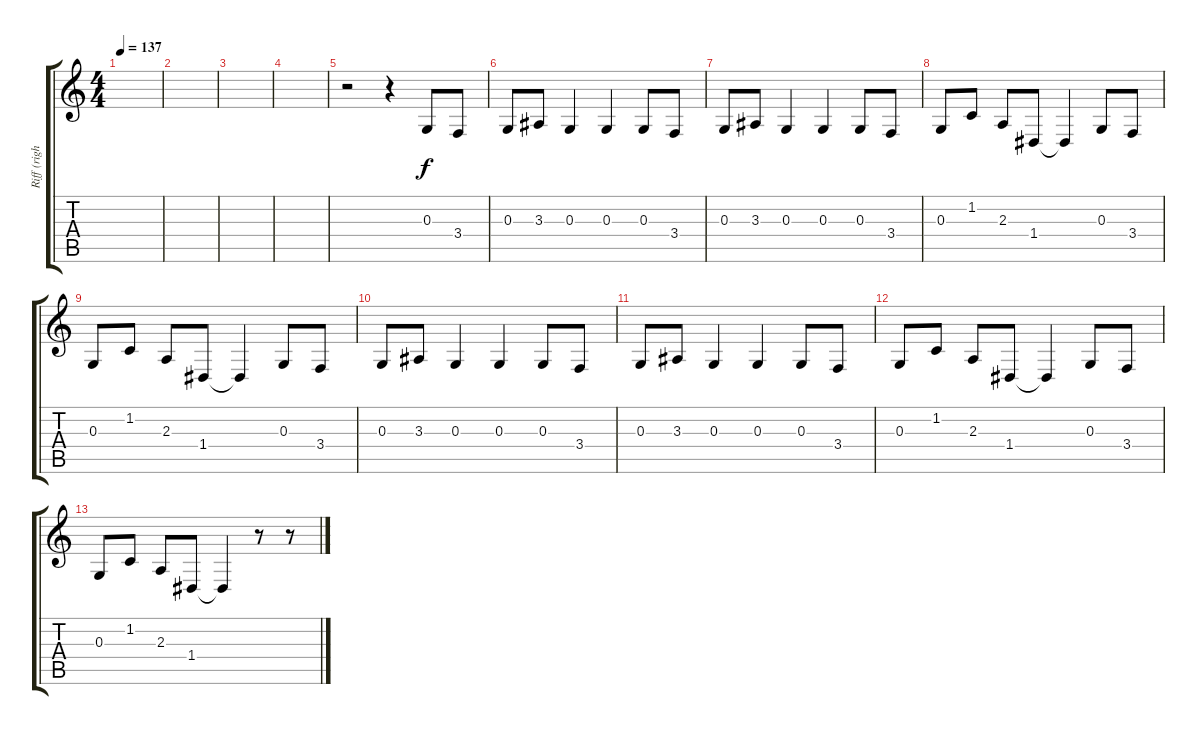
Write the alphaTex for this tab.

\track ("Riff (right)" "Riff (righ") {instrument lead5charang}
\staff {score tabs}
\tuning (E4 B3 G3 D3 A2 E2) {hide}
\ts (4 4)
\tempo 137
\clef g2
\ks c
|
|
|
|
r.2 r.4 0.3.8 3.4.8 |
0.3.8 3.3.8 0.3.4 0.3.4 0.3.8 3.4.8 |
0.3.8 3.3.8 0.3.4 0.3.4 0.3.8 3.4.8 |
0.3.8 1.2.8 2.3.8 1.4.8 1.4{t}.4 0.3.8 3.4.8 |
0.3.8 1.2.8 2.3.8 1.4.8 1.4{t}.4 0.3.8 3.4.8 |
0.3.8 3.3.8 0.3.4 0.3.4 0.3.8 3.4.8 |
0.3.8 3.3.8 0.3.4 0.3.4 0.3.8 3.4.8 |
0.3.8 1.2.8 2.3.8 1.4.8 1.4{t}.4 0.3.8 3.4.8 |
0.3.8 1.2.8 2.3.8 1.4.8 1.4{t}.4 r.8 r.8
